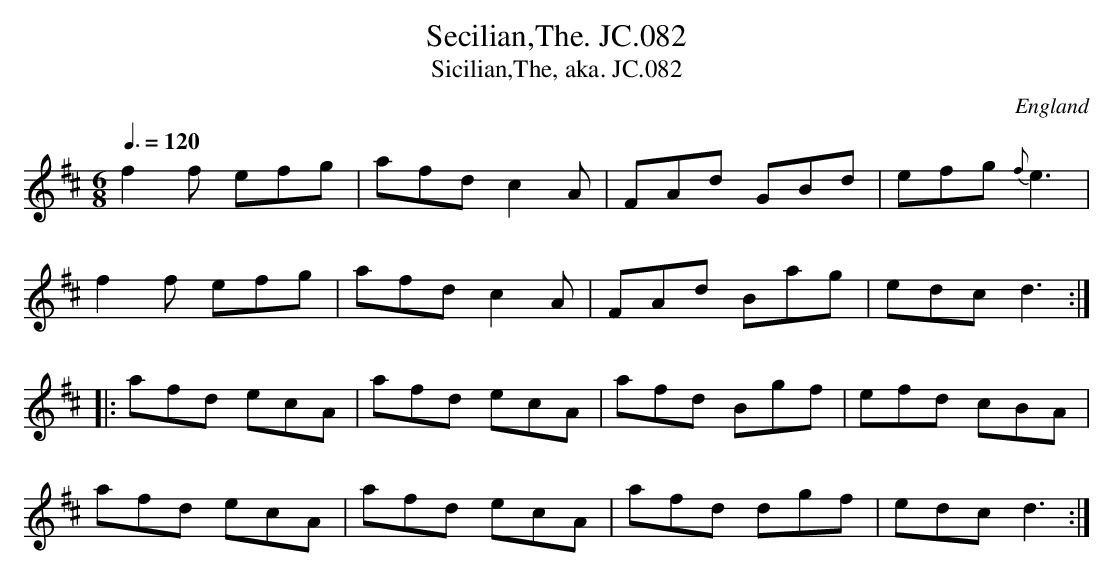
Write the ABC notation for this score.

X:1
T:Secilian,The. JC.082
T:Sicilian,The, aka. JC.082
L:1/8
M:6/8
O:England
Q:3/8=120
K:D
f2f efg|afdc2A|\
FAd GBd|efg{f}e3|!
f2f efg|afdc2A|FAd Bag|edcd3:|!
|:afd ecA|afd ecA|afd Bgf|efd cBA|!
afd ecA|afd ecA|afd dgf|edcd3:|
